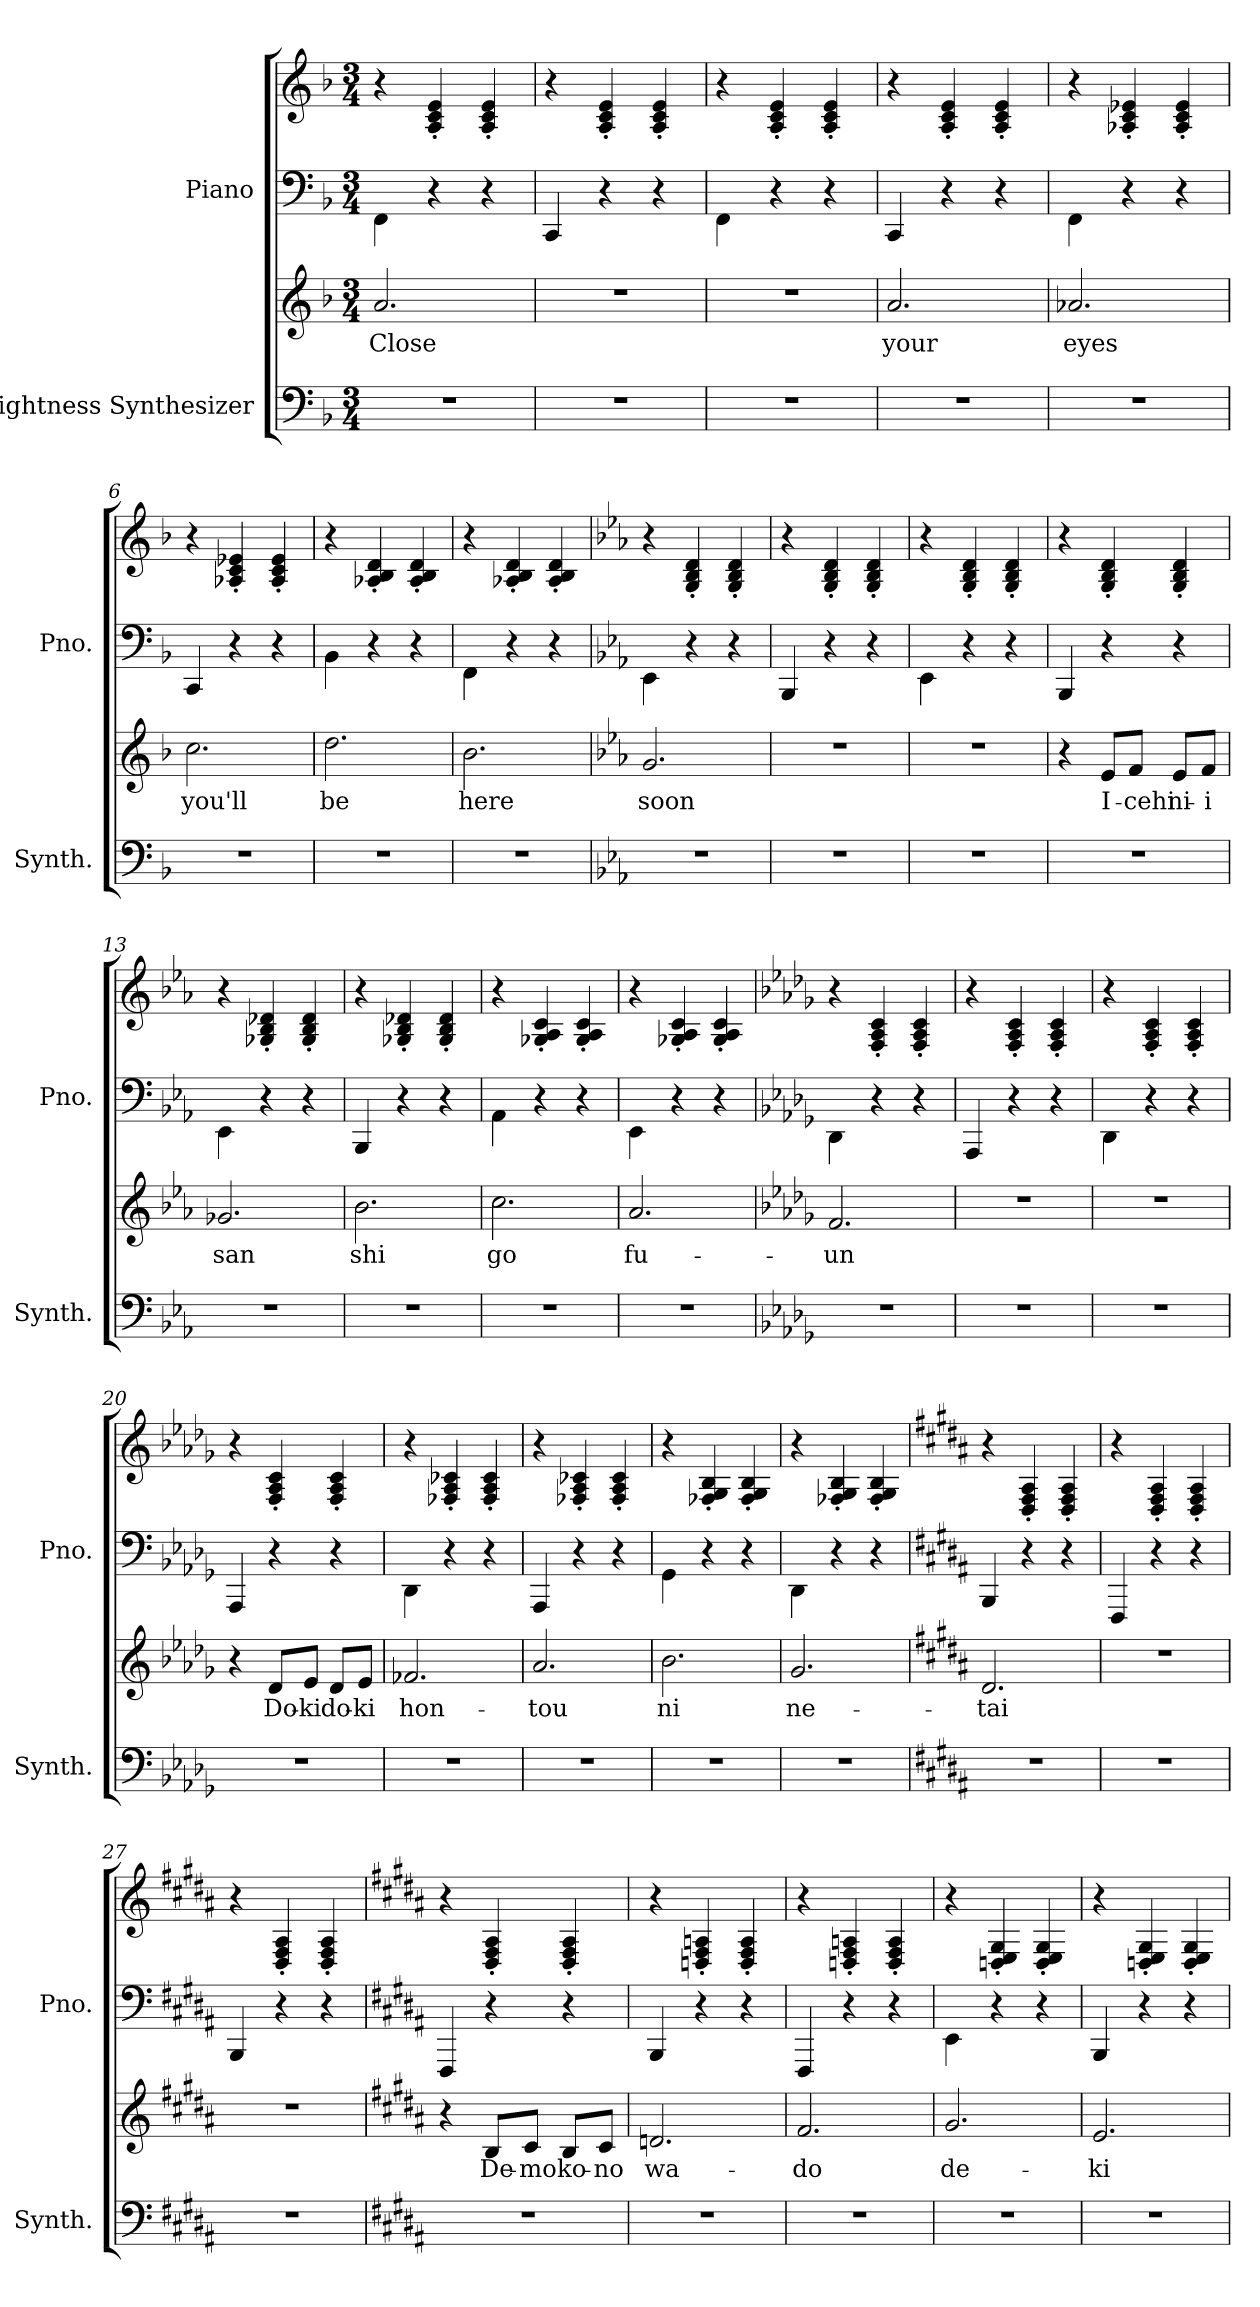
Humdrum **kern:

**kern	**kern	**text	**kern	**kern
*part2	*part2	*part2	*part1	*part1
*staff4	*staff3	*staff3	*staff2	*staff1
*I"Brightness Synthesizer	*	*	*I"Piano	*
*I'Synth.	*	*	*I'Pno.	*
*clefF4	*clefG2	*	*clefF4	*clefG2
*k[b-]	*k[b-]	*	*k[b-]	*k[b-]
*M3/4	*M3/4	*	*M3/4	*M3/4
*MM180	*MM180	*	*MM180	*MM180
=1	=1	=1	=1	=1
!	!	!LO:LY:b	!	!
2.r	2.a/	Close	4FF\	4r
.	.	.	4r	4A/' 4c/' 4e/'
.	.	.	4r	4A/' 4c/' 4e/'
=2	=2	=2	=2	=2
2.r	2.r	.	4CC/	4r
.	.	.	4r	4A/' 4c/' 4e/'
.	.	.	4r	4A/' 4c/' 4e/'
=3	=3	=3	=3	=3
2.r	2.r	.	4FF\	4r
.	.	.	4r	4A/' 4c/' 4e/'
.	.	.	4r	4A/' 4c/' 4e/'
=4	=4	=4	=4	=4
!	!	!LO:LY:b	!	!
2.r	2.a/	your	4CC/	4r
.	.	.	4r	4A/' 4c/' 4e/'
.	.	.	4r	4A/' 4c/' 4e/'
=5	=5	=5	=5	=5
!	!	!LO:LY:b	!	!
2.r	2.a-X/	eyes	4FF\	4r
.	.	.	4r	4A-X/' 4c/' 4e-X/'
.	.	.	4r	4A-/' 4c/' 4e-/'
=6	=6	=6	=6	=6
!	!	!LO:LY:b	!	!
2.r	2.cc\	you'll	4CC/	4r
.	.	.	4r	4A-X/' 4c/' 4e-X/'
.	.	.	4r	4A-/' 4c/' 4e-/'
=7	=7	=7	=7	=7
!	!	!LO:LY:b	!	!
2.r	2.dd\	be	4BB-\	4r
.	.	.	4r	4A-X/' 4B-/' 4d/'
.	.	.	4r	4A-/' 4B-/' 4d/'
!!LO:LB:g=z
=8	=8	=8	=8	=8
!	!	!LO:LY:b	!	!
2.r	2.b-\	here	4FF\	4r
.	.	.	4r	4A-X/' 4B-/' 4d/'
.	.	.	4r	4A-/' 4B-/' 4d/'
=9	=9	=9	=9	=9
*k[b-e-a-]	*k[b-e-a-]	*	*k[b-e-a-]	*k[b-e-a-]
!	!	!LO:LY:b	!	!
2.r	2.g/	soon	4EE-\	4r
.	.	.	4r	4G/' 4B-/' 4d/'
.	.	.	4r	4G/' 4B-/' 4d/'
=10	=10	=10	=10	=10
2.r	2.r	.	4BBB-/	4r
.	.	.	4r	4G/' 4B-/' 4d/'
.	.	.	4r	4G/' 4B-/' 4d/'
=11	=11	=11	=11	=11
2.r	2.r	.	4EE-\	4r
.	.	.	4r	4G/' 4B-/' 4d/'
.	.	.	4r	4G/' 4B-/' 4d/'
=12	=12	=12	=12	=12
2.r	4r	.	4BBB-/	4r
!	!	!LO:LY:b	!	!
.	8e-/L	I-	4r	4G/' 4B-/' 4d/'
!	!	!LO:LY:b	!	!
.	8f/J	-cehi	.	.
!	!	!LO:LY:b	!	!
.	8e-/L	ni-	4r	4G/' 4B-/' 4d/'
!	!	!LO:LY:b	!	!
.	8f/J	-i	.	.
=13	=13	=13	=13	=13
!	!	!LO:LY:b	!	!
2.r	2.g-X/	san	4EE-\	4r
.	.	.	4r	4G-X/' 4B-/' 4d-X/'
.	.	.	4r	4G-/' 4B-/' 4d-/'
=14	=14	=14	=14	=14
!	!	!LO:LY:b	!	!
2.r	2.b-\	shi	4BBB-/	4r
.	.	.	4r	4G-X/' 4B-/' 4d-X/'
.	.	.	4r	4G-/' 4B-/' 4d-/'
!!LO:LB:g=z
=15	=15	=15	=15	=15
!	!	!LO:LY:b	!	!
2.r	2.cc\	go	4AA-\	4r
.	.	.	4r	4G-X/' 4A-/' 4c/'
.	.	.	4r	4G-/' 4A-/' 4c/'
=16	=16	=16	=16	=16
!	!	!LO:LY:b	!	!
2.r	2.a-/	fu-	4EE-\	4r
.	.	.	4r	4G-X/' 4A-/' 4c/'
.	.	.	4r	4G-/' 4A-/' 4c/'
=17	=17	=17	=17	=17
*k[b-e-a-d-g-]	*k[b-e-a-d-g-]	*	*k[b-e-a-d-g-]	*k[b-e-a-d-g-]
!	!	!LO:LY:b	!	!
2.r	2.f/	-un	4DD-\	4r
.	.	.	4r	4F/' 4A-/' 4c/'
.	.	.	4r	4F/' 4A-/' 4c/'
=18	=18	=18	=18	=18
2.r	2.r	.	4AAA-/	4r
.	.	.	4r	4F/' 4A-/' 4c/'
.	.	.	4r	4F/' 4A-/' 4c/'
=19	=19	=19	=19	=19
2.r	2.r	.	4DD-\	4r
.	.	.	4r	4F/' 4A-/' 4c/'
.	.	.	4r	4F/' 4A-/' 4c/'
=20	=20	=20	=20	=20
2.r	4r	.	4AAA-/	4r
!	!	!LO:LY:b	!	!
.	8d-/L	Do-	4r	4F/' 4A-/' 4c/'
!	!	!LO:LY:b	!	!
.	8e-/J	-ki	.	.
!	!	!LO:LY:b	!	!
.	8d-/L	do-	4r	4F/' 4A-/' 4c/'
!	!	!LO:LY:b	!	!
.	8e-/J	-ki	.	.
!!LO:PB:g=z
=21	=21	=21	=21	=21
!	!	!LO:LY:b	!	!
2.r	2.f-X/	hon-	4DD-\	4r
.	.	.	4r	4F-X/' 4A-/' 4c-X/'
.	.	.	4r	4F-/' 4A-/' 4c-/'
=22	=22	=22	=22	=22
!	!	!LO:LY:b	!	!
2.r	2.a-/	-tou	4AAA-/	4r
.	.	.	4r	4F-X/' 4A-/' 4c-X/'
.	.	.	4r	4F-/' 4A-/' 4c-/'
=23	=23	=23	=23	=23
!	!	!LO:LY:b	!	!
2.r	2.b-\	ni	4GG-\	4r
.	.	.	4r	4F-X/' 4G-/' 4B-/'
.	.	.	4r	4F-/' 4G-/' 4B-/'
=24	=24	=24	=24	=24
!	!	!LO:LY:b	!	!
2.r	2.g-/	ne-	4DD-\	4r
.	.	.	4r	4F-X/' 4G-/' 4B-/'
.	.	.	4r	4F-/' 4G-/' 4B-/'
=25	=25	=25	=25	=25
*k[f#c#g#d#a#]	*k[f#c#g#d#a#]	*	*k[f#c#g#d#a#]	*k[f#c#g#d#a#]
!	!	!LO:LY:b	!	!
2.r	2.d#/	-tai	4BBB/	4r
.	.	.	4r	4D#/' 4F#/' 4A#/'
.	.	.	4r	4D#/' 4F#/' 4A#/'
=26	=26	=26	=26	=26
2.r	2.r	.	4FFF#/	4r
.	.	.	4r	4D#/' 4F#/' 4A#/'
.	.	.	4r	4D#/' 4F#/' 4A#/'
=27	=27	=27	=27	=27
2.r	2.r	.	4BBB/	4r
.	.	.	4r	4D#/' 4F#/' 4A#/'
.	.	.	4r	4D#/' 4F#/' 4A#/'
!!LO:LB:g=z
=28	=28	=28	=28	=28
*k[f#c#g#d#a#]	*k[f#c#g#d#a#]	*	*k[f#c#g#d#a#]	*k[f#c#g#d#a#]
2.r	4r	.	4FFF#/	4r
!	!	!LO:LY:b	!	!
.	8B/L	De-	4r	4D#/' 4F#/' 4A#/'
!	!	!LO:LY:b	!	!
.	8c#/J	-mo	.	.
!	!	!LO:LY:b	!	!
.	8B/L	ko-	4r	4D#/' 4F#/' 4A#/'
!	!	!LO:LY:b	!	!
.	8c#/J	-no	.	.
=29	=29	=29	=29	=29
!	!	!LO:LY:b	!	!
2.r	2.dn/	wa-	4BBB/	4r
.	.	.	4r	4Dn/' 4F#/' 4An/'
.	.	.	4r	4D/' 4F#/' 4A/'
=30	=30	=30	=30	=30
!	!	!LO:LY:b	!	!
2.r	2.f#/	-do	4FFF#/	4r
.	.	.	4r	4Dn/' 4F#/' 4An/'
.	.	.	4r	4D/' 4F#/' 4A/'
=31	=31	=31	=31	=31
!	!	!LO:LY:b	!	!
2.r	2.g#/	de-	4EE\	4r
.	.	.	4r	4Dn/' 4E/' 4G#/'
.	.	.	4r	4D/' 4E/' 4G#/'
=32	=32	=32	=32	=32
!	!	!LO:LY:b	!	!
2.r	2.e/	-ki-	4BBB/	4r
.	.	.	4r	4Dn/' 4E/' 4G#/'
.	.	.	4r	4D/' 4E/' 4G#/'
=	=	=	=	=
*-	*-	*-	*-	*-
